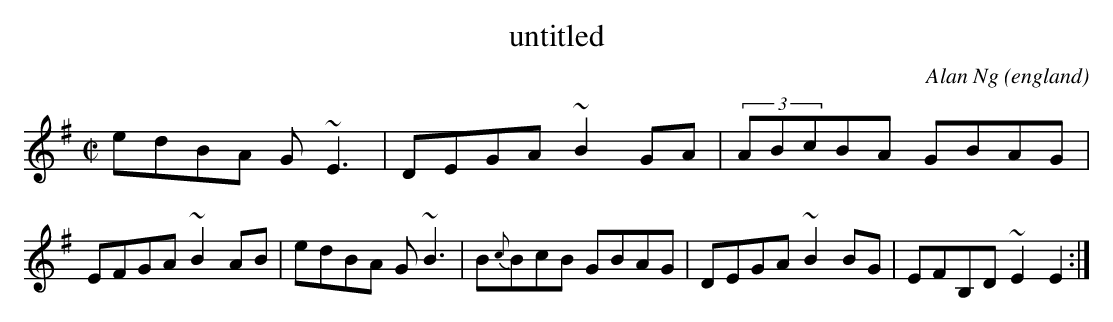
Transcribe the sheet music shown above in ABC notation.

X:1
T:untitled
O:england
C:Alan Ng
M:C|
K:EMin
edBA G~E3|DEGA ~B2GA|(3ABcBA GBAG|EFGA ~B2AB|edBA G~B3|B{c}BcB GBAG|DEGA ~B2BG|EFB,D ~E2E2:|
